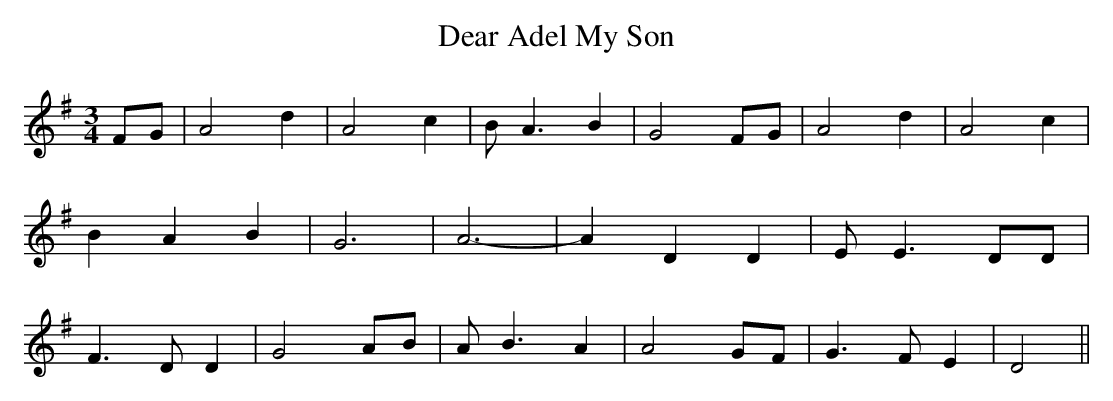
X:1
T:Dear Adel My Son
M:3/4
L:1/4
K:G
F/2-G/2| A2 d| A2 c| B/2 A3/2 B| G2F/2-G/2| A2 d| A2 c| B A B| G3|\
 A3-| A D D| E/2 E3/2 D/2D/2| F3/2 D/2 D| G2 A/2B/2| A/2 B3/2 A| A2 G/2F/2|\
 G3/2 F/2 E| D2||
